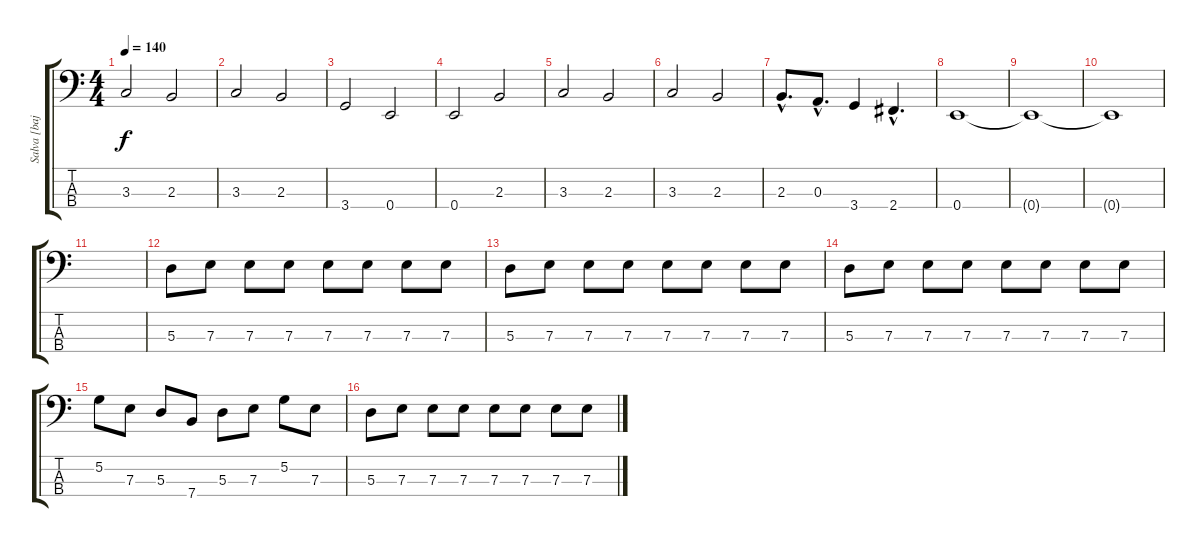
\track ("Salva [bajo]" "Salva [baj") {instrument electricbassfinger}
\staff {score tabs}
\tuning (G2 D2 A1 E1) {hide}
\ts (4 4)
\tempo 140
\clef f4
\ks c
3.3.2{dy f} 2.3.2 |
3.3.2 2.3.2 |
3.4.2 0.4.2 |
0.4.2 2.3.2 |
3.3.2 2.3.2 |
3.3.2 2.3.2 |
2.3{hac}.8{d} 0.3{hac}.8{d} 3.4.4 2.4{hac}.4{d} |
0.4.1 |
0.4{t}.1 |
0.4{t}.1 |
|
5.3.8 7.3.8 7.3.8 7.3.8 7.3.8 7.3.8 7.3.8 7.3.8 |
5.3.8 7.3.8 7.3.8 7.3.8 7.3.8 7.3.8 7.3.8 7.3.8 |
5.3.8 7.3.8 7.3.8 7.3.8 7.3.8 7.3.8 7.3.8 7.3.8 |
5.2.8 7.3.8 5.3.8 7.4.8 5.3.8 7.3.8 5.2.8 7.3.8 |
5.3.8 7.3.8 7.3.8 7.3.8 7.3.8 7.3.8 7.3.8 7.3.8
